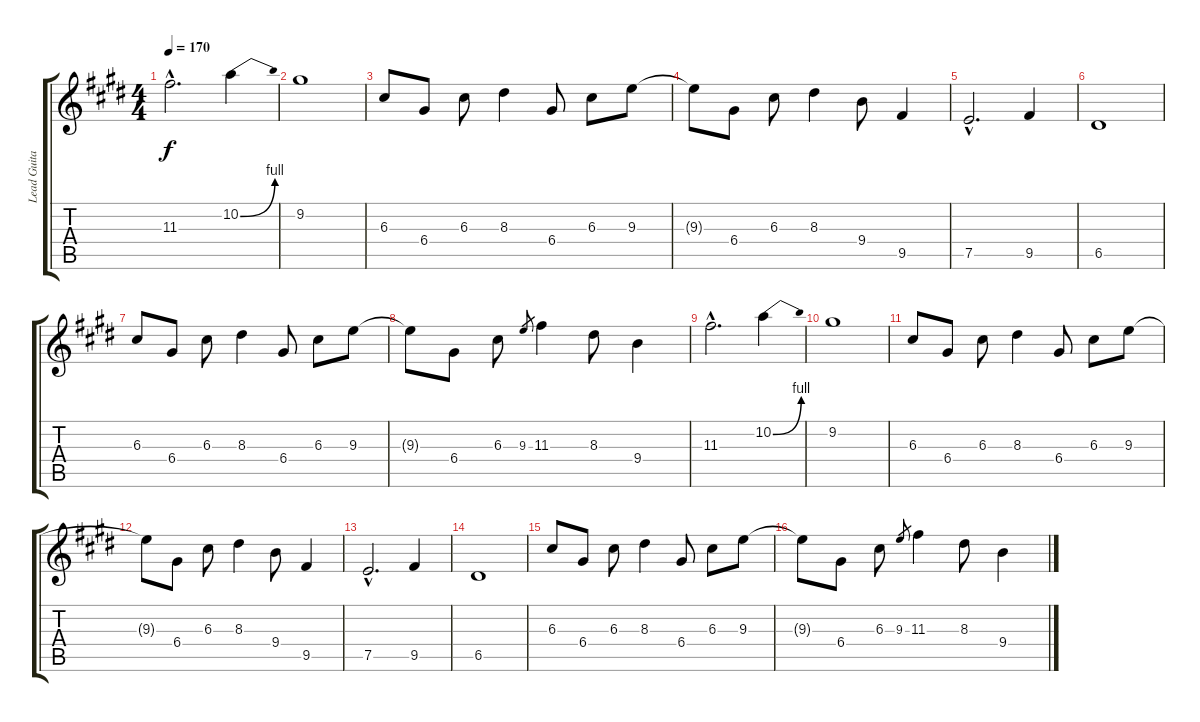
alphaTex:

\track ("Lead Guitar" "Lead Guita") {instrument distortionguitar}
\staff {score tabs}
\tuning (E4 B3 G3 D3 A2 E2) {hide}
\ts (4 4)
\tempo 170
\clef g2
\ks c#minor
11.3{hac}.2{d dy f} 10.2{be (bend 0 0 60 4)}.4 |
9.2.1 |
6.3.8 6.4.8 6.3.8 8.3.4 6.4.8 6.3.8 9.3.8 |
9.3{t}.8 6.4.8 6.3.8 8.3.4 9.4.8 9.5.4 |
7.5{hac}.2{d} 9.5.4 |
6.5.1 |
6.3.8 6.4.8 6.3.8 8.3.4 6.4.8 6.3.8 9.3.8 |
9.3{t}.8 6.4.8 6.3.8 9.3.8{gr} 11.3.4 8.3.8 9.4.4 |
11.3{hac}.2{d} 10.2{be (bend 0 0 60 4)}.4 |
9.2.1 |
6.3.8 6.4.8 6.3.8 8.3.4 6.4.8 6.3.8 9.3.8 |
9.3{t}.8 6.4.8 6.3.8 8.3.4 9.4.8 9.5.4 |
7.5{hac}.2{d} 9.5.4 |
6.5.1 |
6.3.8 6.4.8 6.3.8 8.3.4 6.4.8 6.3.8 9.3.8 |
9.3{t}.8 6.4.8 6.3.8 9.3.8{gr} 11.3.4 8.3.8 9.4.4
